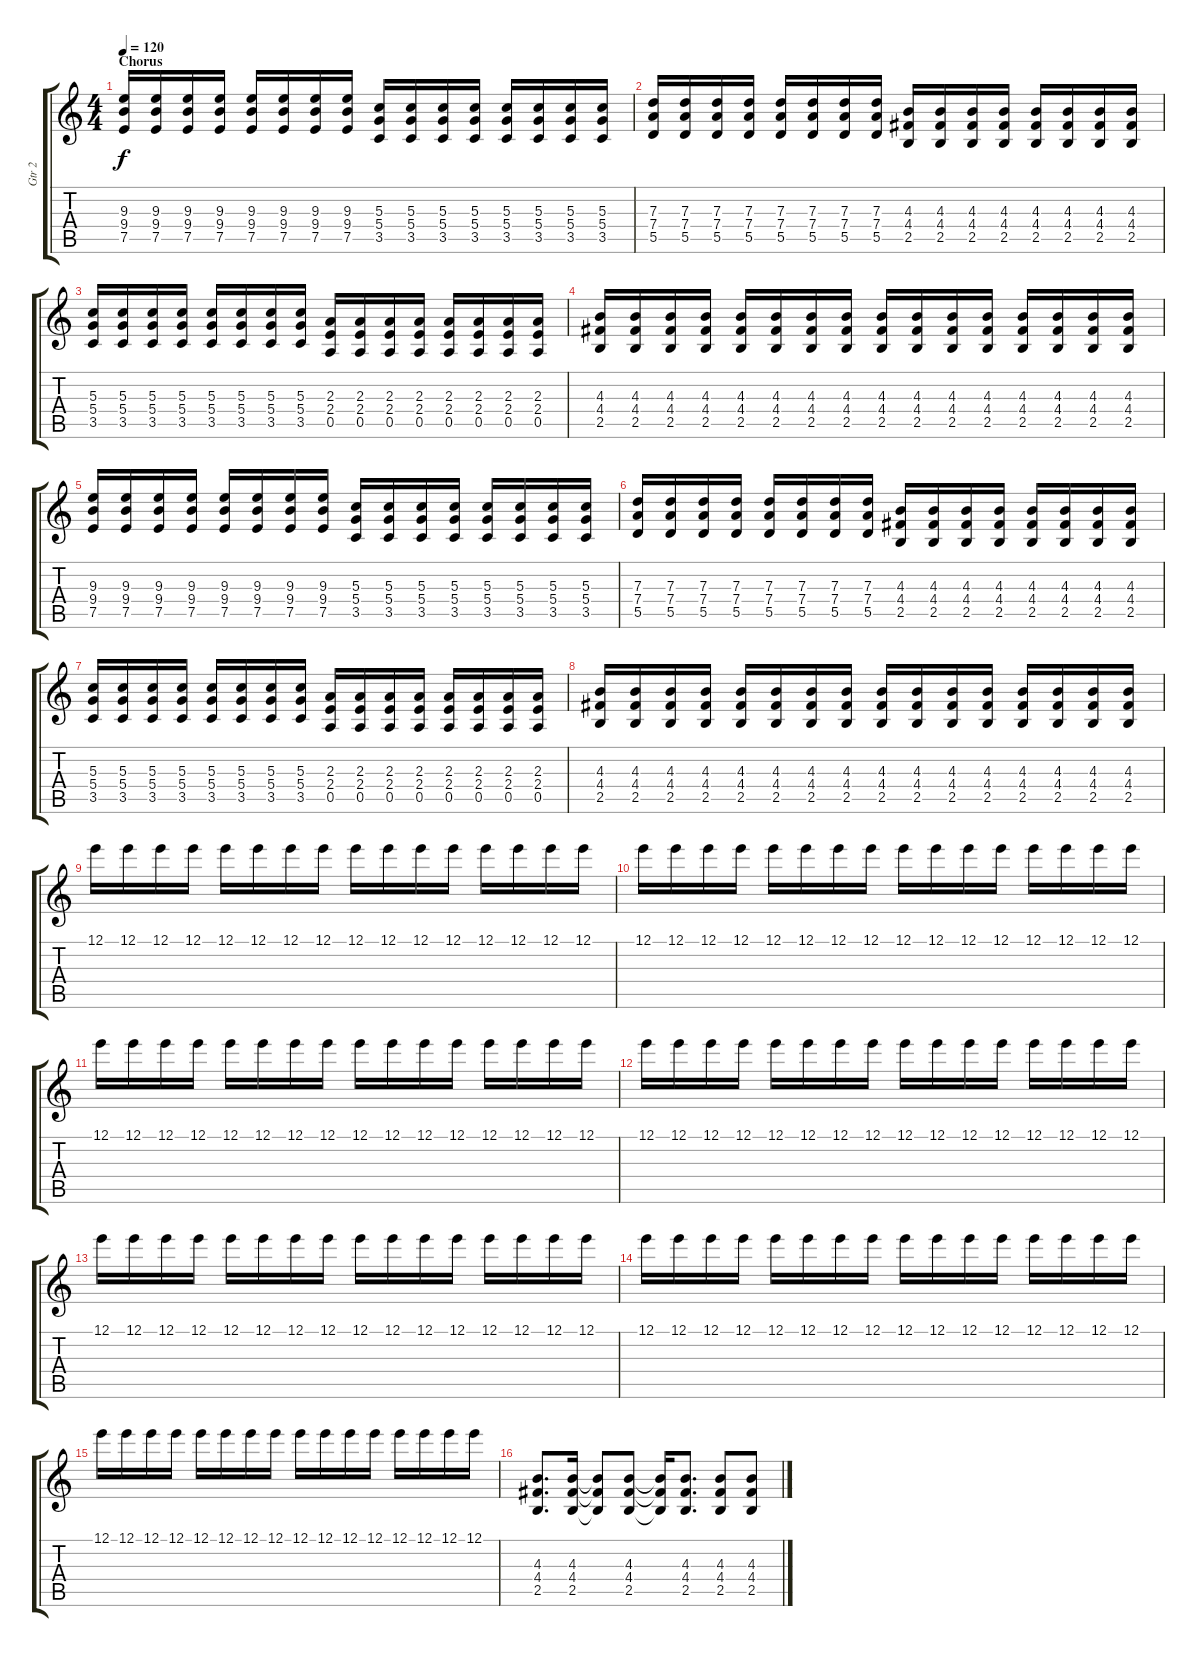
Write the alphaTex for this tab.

\track ("Gtr 2" "Gtr 2") {instrument overdrivenguitar}
\staff {score tabs}
\tuning (E4 B3 G3 D3 A2 E2) {hide}
\ts (4 4)
\section ("" "Chorus")
\tempo 120
\clef g2
\ks aminor
(9.3 9.4 7.5).16{dy f} (9.3 9.4 7.5).16 (9.3 9.4 7.5).16 (9.3 9.4 7.5).16 (9.3 9.4 7.5).16 (9.3 9.4 7.5).16 (9.3 9.4 7.5).16 (9.3 9.4 7.5).16 (5.3 5.4 3.5).16 (5.3 5.4 3.5).16 (5.3 5.4 3.5).16 (5.3 5.4 3.5).16 (5.3 5.4 3.5).16 (5.3 5.4 3.5).16 (5.3 5.4 3.5).16 (5.3 5.4 3.5).16 |
(7.3 7.4 5.5).16 (7.3 7.4 5.5).16 (7.3 7.4 5.5).16 (7.3 7.4 5.5).16 (7.3 7.4 5.5).16 (7.3 7.4 5.5).16 (7.3 7.4 5.5).16 (7.3 7.4 5.5).16 (4.3 4.4 2.5).16 (4.3 4.4 2.5).16 (4.3 4.4 2.5).16 (4.3 4.4 2.5).16 (4.3 4.4 2.5).16 (4.3 4.4 2.5).16 (4.3 4.4 2.5).16 (4.3 4.4 2.5).16 |
(5.3 5.4 3.5).16 (5.3 5.4 3.5).16 (5.3 5.4 3.5).16 (5.3 5.4 3.5).16 (5.3 5.4 3.5).16 (5.3 5.4 3.5).16 (5.3 5.4 3.5).16 (5.3 5.4 3.5).16 (2.3 2.4 0.5).16 (2.3 2.4 0.5).16 (2.3 2.4 0.5).16 (2.3 2.4 0.5).16 (2.3 2.4 0.5).16 (2.3 2.4 0.5).16 (2.3 2.4 0.5).16 (2.3 2.4 0.5).16 |
(4.3 4.4 2.5).16 (4.3 4.4 2.5).16 (4.3 4.4 2.5).16 (4.3 4.4 2.5).16 (4.3 4.4 2.5).16 (4.3 4.4 2.5).16 (4.3 4.4 2.5).16 (4.3 4.4 2.5).16 (4.3 4.4 2.5).16 (4.3 4.4 2.5).16 (4.3 4.4 2.5).16 (4.3 4.4 2.5).16 (4.3 4.4 2.5).16 (4.3 4.4 2.5).16 (4.3 4.4 2.5).16 (4.3 4.4 2.5).16 |
(9.3 9.4 7.5).16 (9.3 9.4 7.5).16 (9.3 9.4 7.5).16 (9.3 9.4 7.5).16 (9.3 9.4 7.5).16 (9.3 9.4 7.5).16 (9.3 9.4 7.5).16 (9.3 9.4 7.5).16 (5.3 5.4 3.5).16 (5.3 5.4 3.5).16 (5.3 5.4 3.5).16 (5.3 5.4 3.5).16 (5.3 5.4 3.5).16 (5.3 5.4 3.5).16 (5.3 5.4 3.5).16 (5.3 5.4 3.5).16 |
(7.3 7.4 5.5).16 (7.3 7.4 5.5).16 (7.3 7.4 5.5).16 (7.3 7.4 5.5).16 (7.3 7.4 5.5).16 (7.3 7.4 5.5).16 (7.3 7.4 5.5).16 (7.3 7.4 5.5).16 (4.3 4.4 2.5).16 (4.3 4.4 2.5).16 (4.3 4.4 2.5).16 (4.3 4.4 2.5).16 (4.3 4.4 2.5).16 (4.3 4.4 2.5).16 (4.3 4.4 2.5).16 (4.3 4.4 2.5).16 |
(5.3 5.4 3.5).16 (5.3 5.4 3.5).16 (5.3 5.4 3.5).16 (5.3 5.4 3.5).16 (5.3 5.4 3.5).16 (5.3 5.4 3.5).16 (5.3 5.4 3.5).16 (5.3 5.4 3.5).16 (2.3 2.4 0.5).16 (2.3 2.4 0.5).16 (2.3 2.4 0.5).16 (2.3 2.4 0.5).16 (2.3 2.4 0.5).16 (2.3 2.4 0.5).16 (2.3 2.4 0.5).16 (2.3 2.4 0.5).16 |
(4.3 4.4 2.5).16 (4.3 4.4 2.5).16 (4.3 4.4 2.5).16 (4.3 4.4 2.5).16 (4.3 4.4 2.5).16 (4.3 4.4 2.5).16 (4.3 4.4 2.5).16 (4.3 4.4 2.5).16 (4.3 4.4 2.5).16 (4.3 4.4 2.5).16 (4.3 4.4 2.5).16 (4.3 4.4 2.5).16 (4.3 4.4 2.5).16 (4.3 4.4 2.5).16 (4.3 4.4 2.5).16 (4.3 4.4 2.5).16 |
12.1.16 12.1.16 12.1.16 12.1.16 12.1.16 12.1.16 12.1.16 12.1.16 12.1.16 12.1.16 12.1.16 12.1.16 12.1.16 12.1.16 12.1.16 12.1.16 |
12.1.16 12.1.16 12.1.16 12.1.16 12.1.16 12.1.16 12.1.16 12.1.16 12.1.16 12.1.16 12.1.16 12.1.16 12.1.16 12.1.16 12.1.16 12.1.16 |
12.1.16 12.1.16 12.1.16 12.1.16 12.1.16 12.1.16 12.1.16 12.1.16 12.1.16 12.1.16 12.1.16 12.1.16 12.1.16 12.1.16 12.1.16 12.1.16 |
12.1.16 12.1.16 12.1.16 12.1.16 12.1.16 12.1.16 12.1.16 12.1.16 12.1.16 12.1.16 12.1.16 12.1.16 12.1.16 12.1.16 12.1.16 12.1.16 |
12.1.16 12.1.16 12.1.16 12.1.16 12.1.16 12.1.16 12.1.16 12.1.16 12.1.16 12.1.16 12.1.16 12.1.16 12.1.16 12.1.16 12.1.16 12.1.16 |
12.1.16 12.1.16 12.1.16 12.1.16 12.1.16 12.1.16 12.1.16 12.1.16 12.1.16 12.1.16 12.1.16 12.1.16 12.1.16 12.1.16 12.1.16 12.1.16 |
12.1.16 12.1.16 12.1.16 12.1.16 12.1.16 12.1.16 12.1.16 12.1.16 12.1.16 12.1.16 12.1.16 12.1.16 12.1.16 12.1.16 12.1.16 12.1.16 |
(4.3 4.4 2.5).8{d} (4.3 4.4 2.5).16 (4.3{t} 4.4{t} 2.5{t}).8 (4.3 4.4 2.5).8 (4.3{t} 4.4{t} 2.5{t}).16 (4.3 4.4 2.5).8{d} (4.3 4.4 2.5).8 (4.3 4.4 2.5).8
